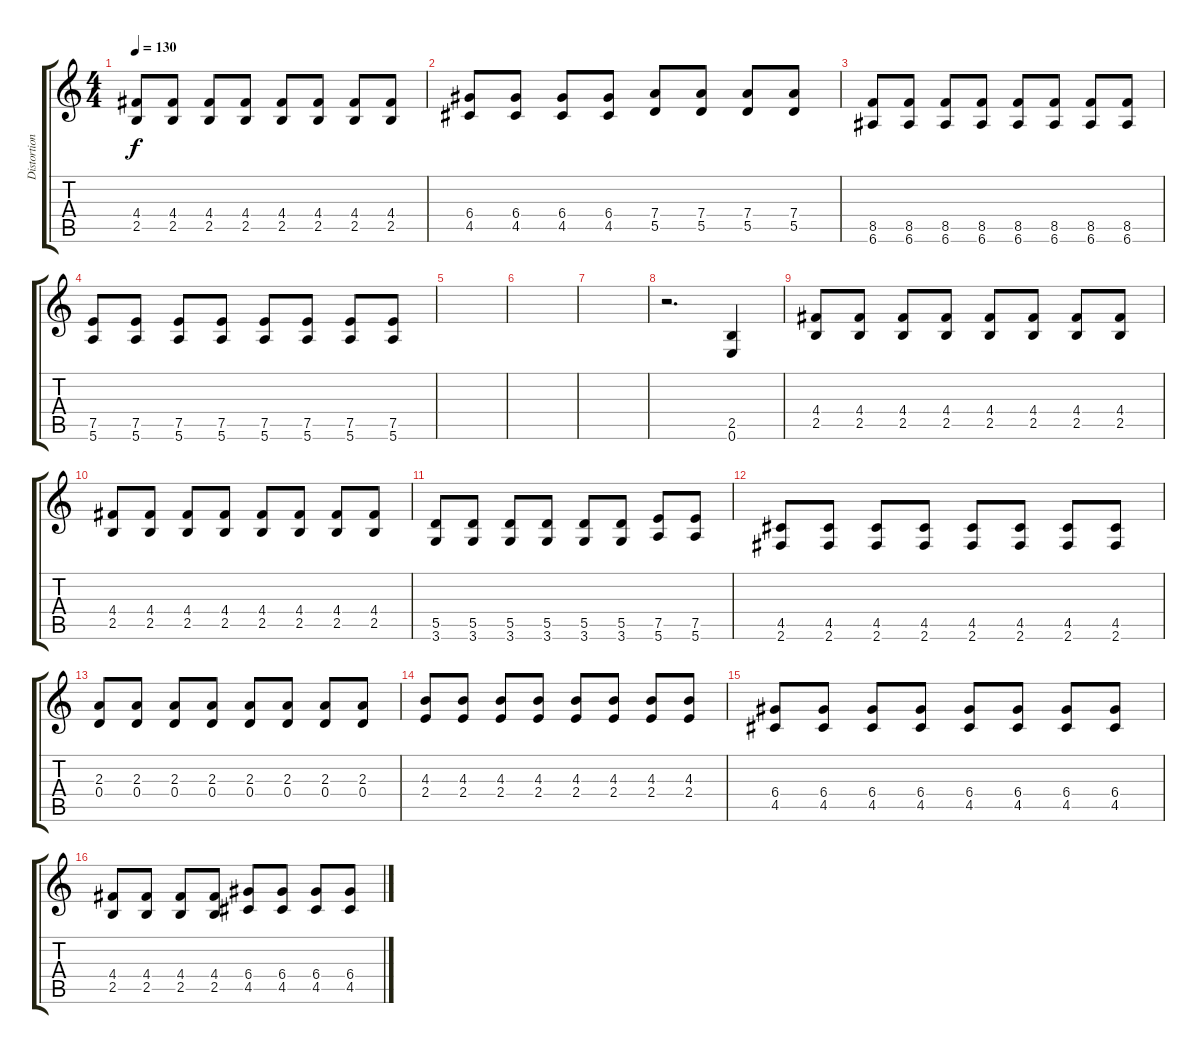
\track ("Distortion guitar 1" "Distortion") {instrument distortionguitar}
\staff {score tabs}
\tuning (E4 B3 G3 D3 A2 E2) {hide}
\ts (4 4)
\tempo 130
\clef g2
\ks c
(4.4 2.5).8{dy f} (4.4 2.5).8 (4.4 2.5).8 (4.4 2.5).8 (4.4 2.5).8 (4.4 2.5).8 (4.4 2.5).8 (4.4 2.5).8 |
(6.4 4.5).8 (6.4 4.5).8 (6.4 4.5).8 (6.4 4.5).8 (7.4 5.5).8 (7.4 5.5).8 (7.4 5.5).8 (7.4 5.5).8 |
(8.5 6.6).8 (8.5 6.6).8 (8.5 6.6).8 (8.5 6.6).8 (8.5 6.6).8 (8.5 6.6).8 (8.5 6.6).8 (8.5 6.6).8 |
(7.5 5.6).8 (7.5 5.6).8 (7.5 5.6).8 (7.5 5.6).8 (7.5 5.6).8 (7.5 5.6).8 (7.5 5.6).8 (7.5 5.6).8 |
|
|
|
r.2{d} (2.5 0.6).4 |
(4.4 2.5).8 (4.4 2.5).8 (4.4 2.5).8 (4.4 2.5).8 (4.4 2.5).8 (4.4 2.5).8 (4.4 2.5).8 (4.4 2.5).8 |
(4.4 2.5).8 (4.4 2.5).8 (4.4 2.5).8 (4.4 2.5).8 (4.4 2.5).8 (4.4 2.5).8 (4.4 2.5).8 (4.4 2.5).8 |
(5.5 3.6).8 (5.5 3.6).8 (5.5 3.6).8 (5.5 3.6).8 (5.5 3.6).8 (5.5 3.6).8 (7.5 5.6).8 (7.5 5.6).8 |
(4.5 2.6).8 (4.5 2.6).8 (4.5 2.6).8 (4.5 2.6).8 (4.5 2.6).8 (4.5 2.6).8 (4.5 2.6).8 (4.5 2.6).8 |
(2.3 0.4).8 (2.3 0.4).8 (2.3 0.4).8 (2.3 0.4).8 (2.3 0.4).8 (2.3 0.4).8 (2.3 0.4).8 (2.3 0.4).8 |
(4.3 2.4).8 (4.3 2.4).8 (4.3 2.4).8 (4.3 2.4).8 (4.3 2.4).8 (4.3 2.4).8 (4.3 2.4).8 (4.3 2.4).8 |
(6.4 4.5).8 (6.4 4.5).8 (6.4 4.5).8 (6.4 4.5).8 (6.4 4.5).8 (6.4 4.5).8 (6.4 4.5).8 (6.4 4.5).8 |
(4.4 2.5).8 (4.4 2.5).8 (4.4 2.5).8 (4.4 2.5).8 (6.4 4.5).8 (6.4 4.5).8 (6.4 4.5).8 (6.4 4.5).8
